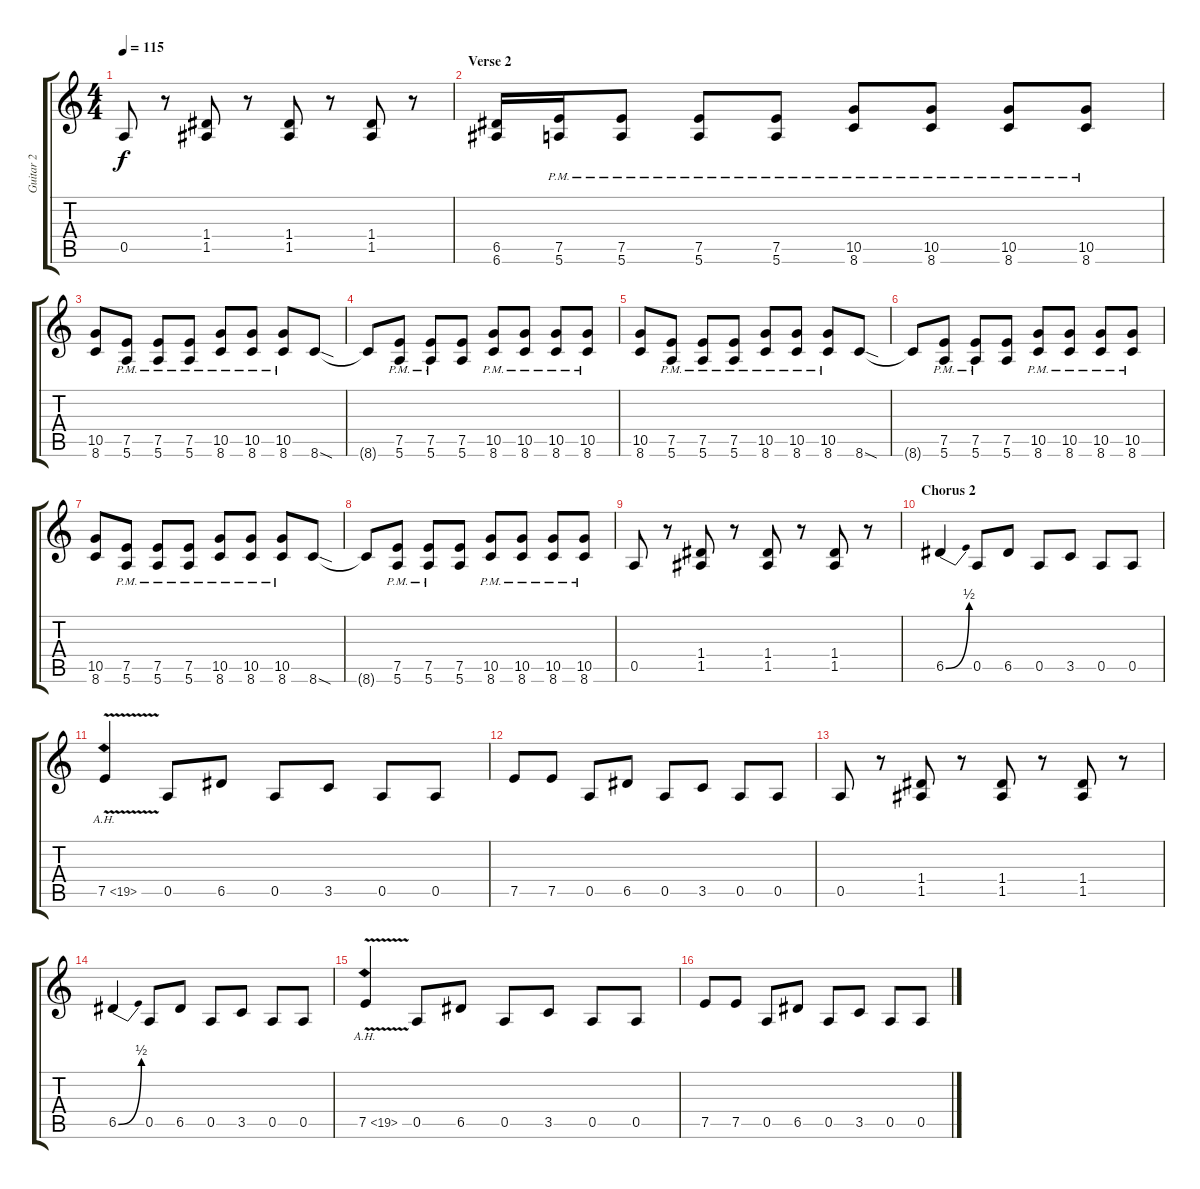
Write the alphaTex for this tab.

\track ("Guitar 2" "Guitar 2") {instrument distortionguitar}
\staff {score tabs}
\tuning (E4 B3 G3 D3 A2 E2) {hide}
\ts (4 4)
\tempo 115
\clef g2
\ks c
0.5.8{dy f} r.8 (1.4 1.5).8 r.8 (1.4 1.5).8 r.8 (1.4 1.5).8 r.8 |
\section ("" "Verse 2")
(6.5 6.6).16 (7.5{pm} 5.6{pm}).16 (7.5{pm} 5.6).8 (7.5{pm} 5.6{pm}).8 (7.5{pm} 5.6{pm}).8 (10.5{pm} 8.6{pm}).8 (10.5{pm} 8.6{pm}).8 (10.5{pm} 8.6{pm}).8 (10.5{pm} 8.6{pm}).8 |
(10.5 8.6).8 (7.5{pm} 5.6{pm}).8 (7.5{pm} 5.6).8 (7.5{pm} 5.6{pm}).8 (10.5{pm} 8.6{pm}).8 (10.5{pm} 8.6{pm}).8 (10.5{pm} 8.6{pm}).8 8.6{sod}.8 |
8.6{t}.8 (7.5{pm} 5.6).8 (7.5{pm} 5.6{pm}).8 (7.5 5.6).8 (10.5{pm} 8.6{pm}).8 (10.5{pm} 8.6{pm}).8 (10.5{pm} 8.6{pm}).8 (10.5{pm} 8.6{pm}).8 |
(10.5 8.6).8 (7.5{pm} 5.6{pm}).8 (7.5{pm} 5.6).8 (7.5{pm} 5.6{pm}).8 (10.5{pm} 8.6{pm}).8 (10.5{pm} 8.6{pm}).8 (10.5{pm} 8.6{pm}).8 8.6{sod}.8 |
8.6{t}.8 (7.5{pm} 5.6).8 (7.5{pm} 5.6{pm}).8 (7.5 5.6).8 (10.5{pm} 8.6{pm}).8 (10.5{pm} 8.6{pm}).8 (10.5{pm} 8.6{pm}).8 (10.5{pm} 8.6{pm}).8 |
(10.5 8.6).8 (7.5{pm} 5.6{pm}).8 (7.5{pm} 5.6).8 (7.5{pm} 5.6{pm}).8 (10.5{pm} 8.6{pm}).8 (10.5{pm} 8.6{pm}).8 (10.5{pm} 8.6{pm}).8 8.6{sod}.8 |
8.6{t}.8 (7.5{pm} 5.6).8 (7.5{pm} 5.6{pm}).8 (7.5 5.6).8 (10.5{pm} 8.6{pm}).8 (10.5{pm} 8.6{pm}).8 (10.5{pm} 8.6{pm}).8 (10.5{pm} 8.6{pm}).8 |
0.5.8 r.8 (1.4 1.5).8 r.8 (1.4 1.5).8 r.8 (1.4 1.5).8 r.8 |
\section ("" "Chorus 2")
6.5{be (bend 0 0 60 2)}.4 0.5.8 6.5.8 0.5.8 3.5.8 0.5.8 0.5.8 |
7.5{ah 12 v}.4 0.5.8 6.5.8 0.5.8 3.5.8 0.5.8 0.5.8 |
7.5.8 7.5.8 0.5.8 6.5.8 0.5.8 3.5.8 0.5.8 0.5.8 |
0.5.8 r.8 (1.4 1.5).8 r.8 (1.4 1.5).8 r.8 (1.4 1.5).8 r.8 |
6.5{be (bend 0 0 60 2)}.4 0.5.8 6.5.8 0.5.8 3.5.8 0.5.8 0.5.8 |
7.5{ah 12 v}.4 0.5.8 6.5.8 0.5.8 3.5.8 0.5.8 0.5.8 |
7.5.8 7.5.8 0.5.8 6.5.8 0.5.8 3.5.8 0.5.8 0.5.8
